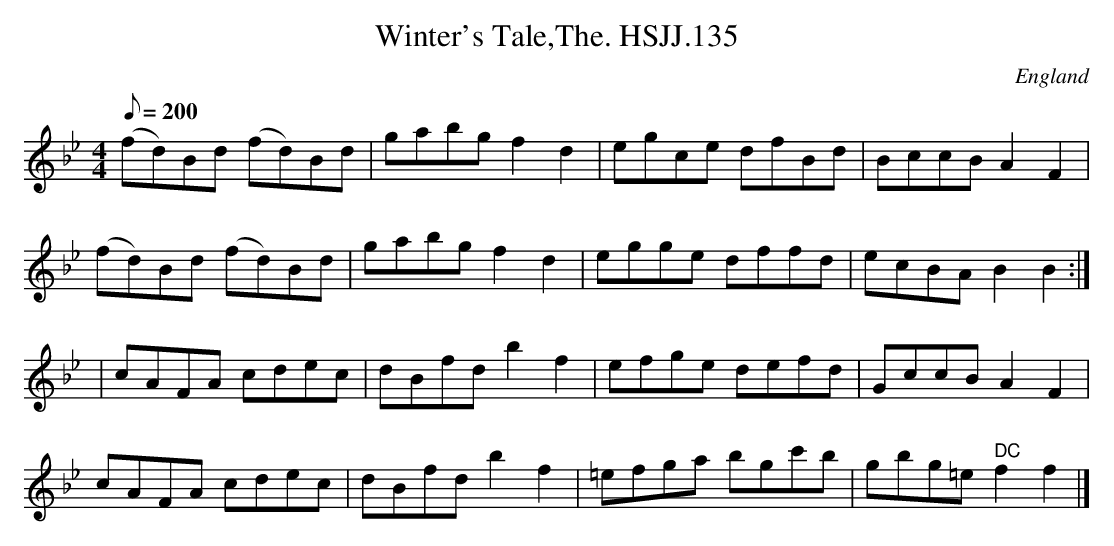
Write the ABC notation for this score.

X:1
T:Winter's Tale,The. HSJJ.135
M:4/4
L:1/8
Q:200
O:England
K:Bb
(fd)Bd (fd)Bd|gabgf2d2|egce dfBd|BccBA2F2|
(fd)Bd (fd)Bd|gabgf2d2|egge dffd|ecBAB2B2:|
|cAFA cdec|dBfdb2f2|efge defd|GccBA2F2|
cAFA cdec|dBfdb2f2|=efga bgc'b|gbg=e" DC"f2f2|]
